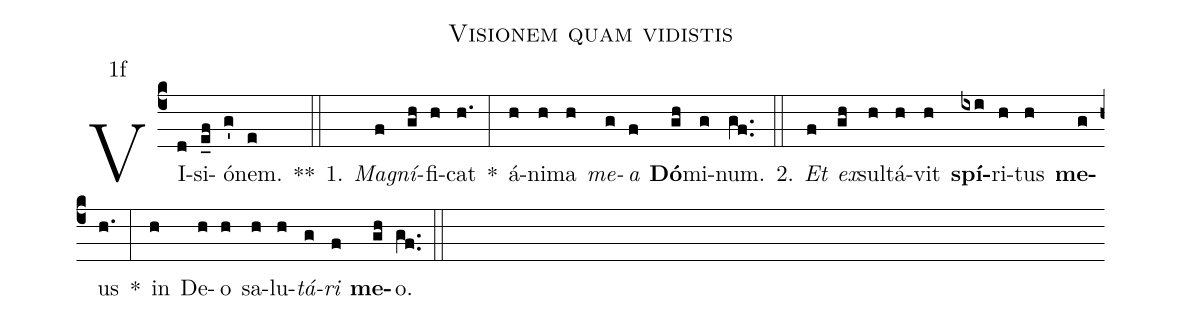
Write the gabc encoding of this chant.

name:Visionem quam vidistis;
office-part:Antiphona;
mode:1;
annotation:1f;
%%
(c4) VI(d)si(e_f)ó(g')nem.(e) **(::)
1. <i>Ma(f)gní(gh)</i>fi(h)cat(h.) *(:) á(h)ni(h)ma(h) <i>me</i>(g)<i>a</i>(f) <b>Dó</b>(gh)mi(g)num.(gf..) (::)
2. <i>Et(f) ex(gh)</i>sul(h)tá(h)vit(h) <b>spí</b>(ixi)ri(h)tus(h) <b>me</b>(g)us(h.) *(:) in(h) De(h)o(h) sa(h)lu(h)<i>tá</i>(g)<i>ri</i>(f) <b>me</b>(gh)o.(gf..) (::)
